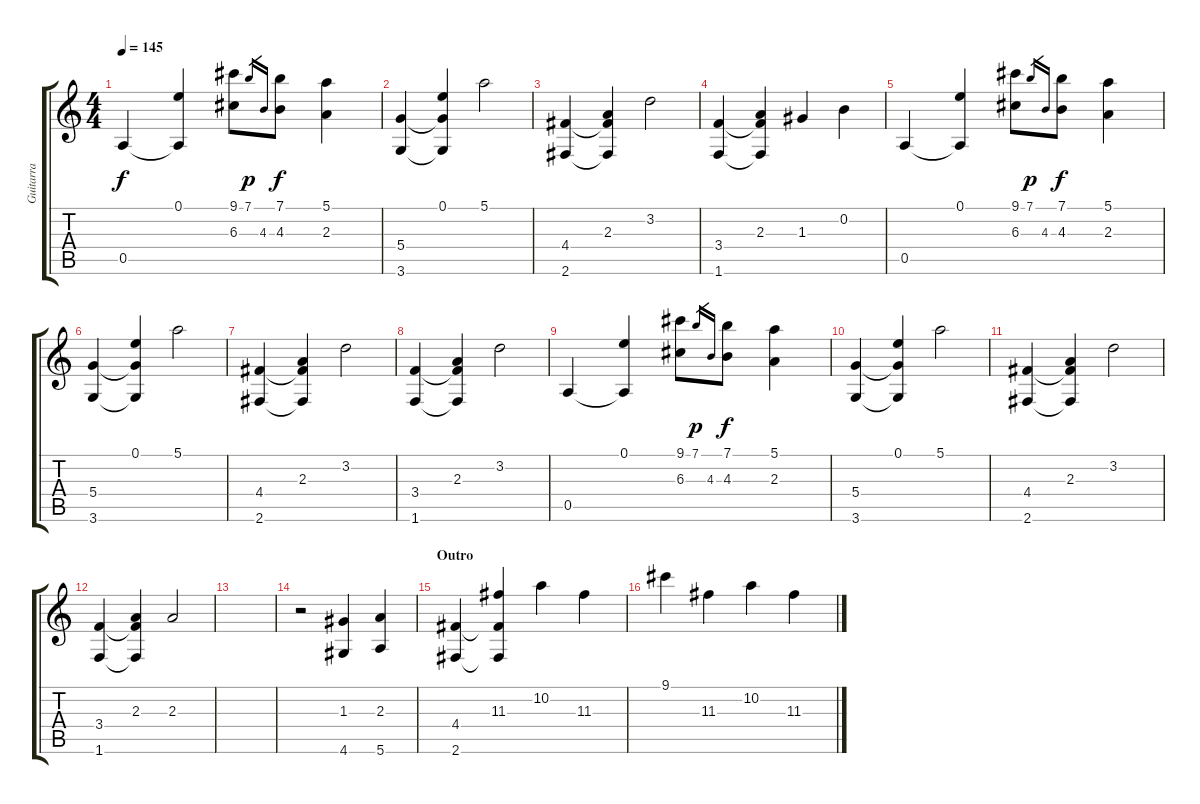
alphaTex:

\track ("Guitarra" "Guitarra") {instrument acousticguitarsteel}
\staff {score tabs}
\tuning (E4 B3 G3 D3 A2 E2) {hide}
\ts (4 4)
\tempo 145
\clef g2
\ks c
0.5.4{dy f} (0.1 0.5{t}).4 (9.1 6.3).8 7.1.16{gr dy p} 4.3.16{gr} (7.1 4.3).8{dy f} (5.1 2.3).4 |
(5.4 3.6).4 (0.1 5.4{t} 3.6{t}).4 5.1.2 |
(4.4 2.6).4 (2.3 4.4{t} 2.6{t}).4 3.2.2 |
(3.4 1.6).4 (2.3 3.4{t} 1.6{t}).4 1.3.4 0.2.4 |
0.5.4 (0.1 0.5{t}).4 (9.1 6.3).8 7.1.16{gr dy p} 4.3.16{gr} (7.1 4.3).8{dy f} (5.1 2.3).4 |
(5.4 3.6).4 (0.1 5.4{t} 3.6{t}).4 5.1.2 |
(4.4 2.6).4 (2.3 4.4{t} 2.6{t}).4 3.2.2 |
(3.4 1.6).4 (2.3 3.4{t} 1.6{t}).4 3.2.2 |
0.5.4 (0.1 0.5{t}).4 (9.1 6.3).8 7.1.16{gr dy p} 4.3.16{gr} (7.1 4.3).8{dy f} (5.1 2.3).4 |
(5.4 3.6).4 (0.1 5.4{t} 3.6{t}).4 5.1.2 |
(4.4 2.6).4 (2.3 4.4{t} 2.6{t}).4 3.2.2 |
(3.4 1.6).4 (2.3 3.4{t} 1.6{t}).4 2.3.2 |
|
r.2 (1.3 4.6).4 (2.3 5.6).4 |
\section ("" "Outro")
(4.4 2.6).4 (11.3 4.4{t} 2.6{t}).4 10.2.4 11.3.4 |
9.1.4 11.3.4 10.2.4 11.3.4
